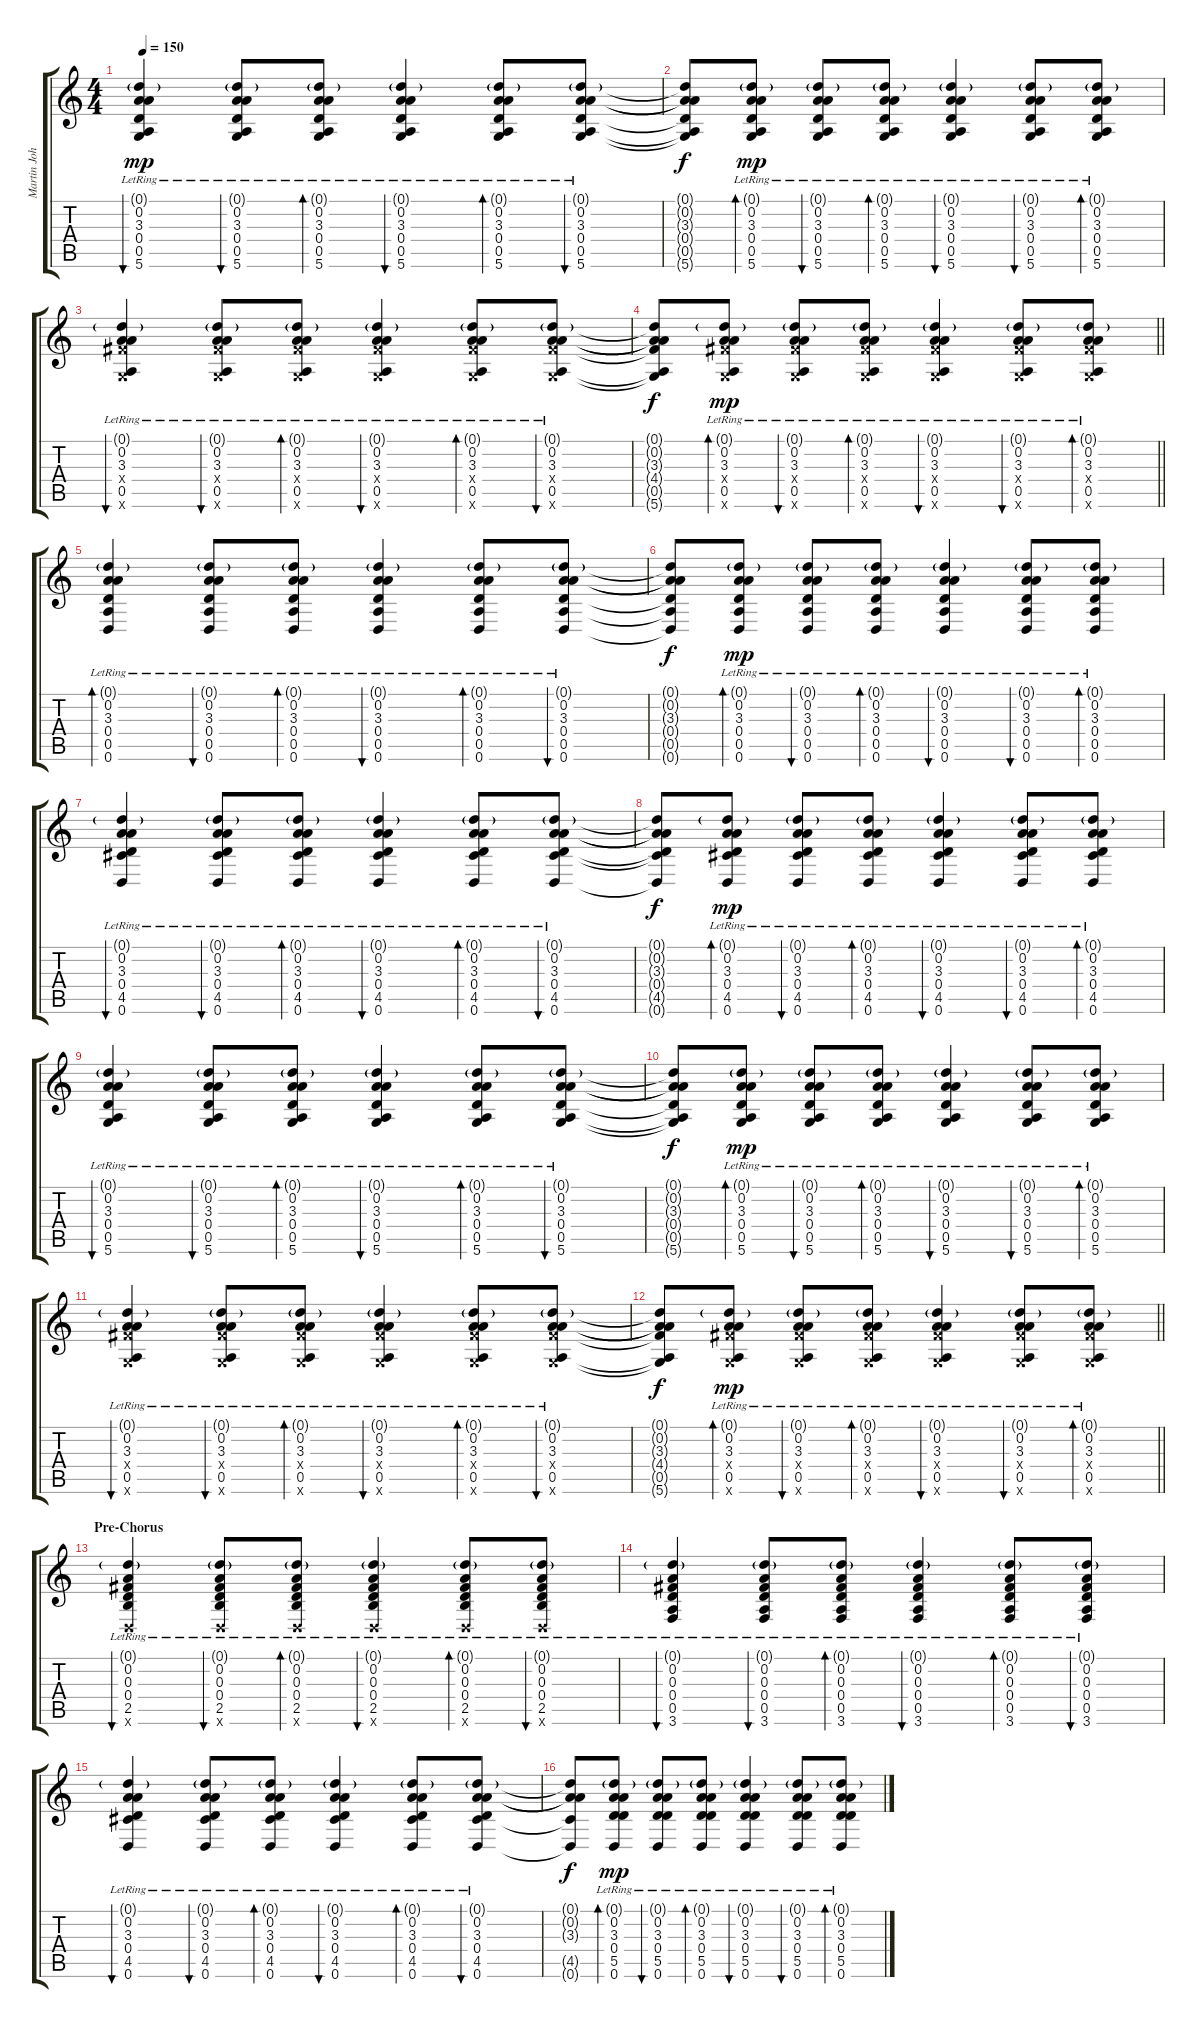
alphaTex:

\track ("Martin Johnson (Rhythm Guitar)" "Martin Joh") {instrument acousticguitarsteel}
\staff {score tabs}
\tuning (D4 A3 Gb3 D3 A2 D2) {hide}
\ts (4 4)
\tempo 150
\clef g2
\ks c
(0.1{g lr} 0.2{lr} 3.3{lr} 0.4{lr} 0.5{lr} 5.6{lr}).4{bu 240 dy mp} (0.1{g lr} 0.2{lr} 3.3{lr} 0.4{lr} 0.5{lr} 5.6{lr}).8{bu 60} (0.1{g lr} 0.2{lr} 3.3{lr} 0.4{lr} 0.5{lr} 5.6{lr}).8{bd 60} (0.1{g lr} 0.2{lr} 3.3{lr} 0.4{lr} 0.5{lr} 5.6{lr}).4{bu 60} (0.1{g lr} 0.2{lr} 3.3{lr} 0.4{lr} 0.5{lr} 5.6{lr}).8{bd 60} (0.1{g lr} 0.2{lr} 3.3{lr} 0.4{lr} 0.5{lr} 5.6{lr}).8{bu 60} |
(0.1{t} 0.2{t} 3.3{t} 0.4{t} 0.5{t} 5.6{t}).8{dy f} (0.1{g lr} 0.2{lr} 3.3{lr} 0.4{lr} 0.5{lr} 5.6{lr}).8{bd 60 dy mp} (0.1{g lr} 0.2{lr} 3.3{lr} 0.4{lr} 0.5{lr} 5.6{lr}).8{bu 60} (0.1{g lr} 0.2{lr} 3.3{lr} 0.4{lr} 0.5{lr} 5.6{lr}).8{bd 60} (0.1{g lr} 0.2{lr} 3.3{lr} 0.4{lr} 0.5{lr} 5.6{lr}).4{bu 60} (0.1{g lr} 0.2{lr} 3.3{lr} 0.4{lr} 0.5{lr} 5.6{lr}).8{bu 60} (0.1{g lr} 0.2{lr} 3.3{lr} 0.4{lr} 0.5{lr} 5.6{lr}).8{bd 60} |
(0.1{g lr} 0.2{lr} 3.3{lr} 4.4{x} 0.5{lr} 5.6{x}).4{bu 240} (0.1{g lr} 0.2{lr} 3.3{lr} 4.4{x} 0.5{lr} 5.6{x}).8{bu 60} (0.1{g lr} 0.2{lr} 3.3{lr} 4.4{x} 0.5{lr} 5.6{x}).8{bd 60} (0.1{g lr} 0.2{lr} 3.3{lr} 4.4{x} 0.5{lr} 5.6{x}).4{bu 60} (0.1{g lr} 0.2{lr} 3.3{lr} 4.4{x} 0.5{lr} 5.6{x}).8{bd 60} (0.1{g lr} 0.2{lr} 3.3{lr} 4.4{x} 0.5{lr} 5.6{x}).8{bu 60} |
\barLineRight lightlight
(0.1{t} 0.2{t} 3.3{t} 4.4{t} 0.5{t} 5.6{t}).8{dy f} (0.1{g lr} 0.2{lr} 3.3{lr} 4.4{x} 0.5{lr} 5.6{x}).8{bd 60 dy mp} (0.1{g lr} 0.2{lr} 3.3{lr} 4.4{x} 0.5{lr} 5.6{x}).8{bu 60} (0.1{g lr} 0.2{lr} 3.3{lr} 4.4{x} 0.5{lr} 5.6{x}).8{bd 60} (0.1{g lr} 0.2{lr} 3.3{lr} 4.4{x} 0.5{lr} 5.6{x}).4{bu 60} (0.1{g lr} 0.2{lr} 3.3{lr} 4.4{x} 0.5{lr} 5.6{x}).8{bu 60} (0.1{g lr} 0.2{lr} 3.3{lr} 4.4{x} 0.5{lr} 5.6{x}).8{bd 60} |
(0.1{g lr} 0.2{lr} 3.3{lr} 0.4{lr} 0.5{lr} 0.6{lr}).4{bd 240} (0.1{g lr} 0.2{lr} 3.3{lr} 0.4{lr} 0.5{lr} 0.6{lr}).8{bu 60} (0.1{g lr} 0.2{lr} 3.3{lr} 0.4{lr} 0.5{lr} 0.6{lr}).8{bd 60} (0.1{g lr} 0.2{lr} 3.3{lr} 0.4{lr} 0.5{lr} 0.6{lr}).4{bu 60} (0.1{g lr} 0.2{lr} 3.3{lr} 0.4{lr} 0.5{lr} 0.6{lr}).8{bd 60} (0.1{g lr} 0.2{lr} 3.3{lr} 0.4{lr} 0.5{lr} 0.6{lr}).8{bu 60} |
(0.1{t} 0.2{t} 3.3{t} 0.4{t} 0.5{t} 0.6{t}).8{dy f} (0.1{g lr} 0.2{lr} 3.3{lr} 0.4{lr} 0.5{lr} 0.6{lr}).8{bd 60 dy mp} (0.1{g lr} 0.2{lr} 3.3{lr} 0.4{lr} 0.5{lr} 0.6{lr}).8{bu 60} (0.1{g lr} 0.2{lr} 3.3{lr} 0.4{lr} 0.5{lr} 0.6{lr}).8{bd 60} (0.1{g lr} 0.2{lr} 3.3{lr} 0.4{lr} 0.5{lr} 0.6{lr}).4{bu 60} (0.1{g lr} 0.2{lr} 3.3{lr} 0.4{lr} 0.5{lr} 0.6{lr}).8{bu 60} (0.1{g lr} 0.2{lr} 3.3{lr} 0.4{lr} 0.5{lr} 0.6{lr}).8{bd 60} |
(0.1{g lr} 0.2{lr} 3.3{lr} 0.4{lr} 4.5{lr} 0.6{lr}).4{bu 240} (0.1{g lr} 0.2{lr} 3.3{lr} 0.4{lr} 4.5{lr} 0.6{lr}).8{bu 60} (0.1{g lr} 0.2{lr} 3.3{lr} 0.4{lr} 4.5{lr} 0.6{lr}).8{bd 60} (0.1{g lr} 0.2{lr} 3.3{lr} 0.4{lr} 4.5{lr} 0.6{lr}).4{bu 60} (0.1{g lr} 0.2{lr} 3.3{lr} 0.4{lr} 4.5{lr} 0.6{lr}).8{bd 60} (0.1{g lr} 0.2{lr} 3.3{lr} 0.4{lr} 4.5{lr} 0.6{lr}).8{bu 60} |
(0.1{t} 0.2{t} 3.3{t} 0.4{t} 4.5{t} 0.6{t}).8{dy f} (0.1{g lr} 0.2{lr} 3.3{lr} 0.4{lr} 4.5{lr} 0.6{lr}).8{bd 60 dy mp} (0.1{g lr} 0.2{lr} 3.3{lr} 0.4{lr} 4.5{lr} 0.6{lr}).8{bu 60} (0.1{g lr} 0.2{lr} 3.3{lr} 0.4{lr} 4.5{lr} 0.6{lr}).8{bd 60} (0.1{g lr} 0.2{lr} 3.3{lr} 0.4{lr} 4.5{lr} 0.6{lr}).4{bu 60} (0.1{g lr} 0.2{lr} 3.3{lr} 0.4{lr} 4.5{lr} 0.6{lr}).8{bu 60} (0.1{g lr} 0.2{lr} 3.3{lr} 0.4{lr} 4.5{lr} 0.6{lr}).8{bd 60} |
(0.1{g lr} 0.2{lr} 3.3{lr} 0.4{lr} 0.5{lr} 5.6{lr}).4{bu 240} (0.1{g lr} 0.2{lr} 3.3{lr} 0.4{lr} 0.5{lr} 5.6{lr}).8{bu 60} (0.1{g lr} 0.2{lr} 3.3{lr} 0.4{lr} 0.5{lr} 5.6{lr}).8{bd 60} (0.1{g lr} 0.2{lr} 3.3{lr} 0.4{lr} 0.5{lr} 5.6{lr}).4{bu 60} (0.1{g lr} 0.2{lr} 3.3{lr} 0.4{lr} 0.5{lr} 5.6{lr}).8{bd 60} (0.1{g lr} 0.2{lr} 3.3{lr} 0.4{lr} 0.5{lr} 5.6{lr}).8{bu 60} |
(0.1{t} 0.2{t} 3.3{t} 0.4{t} 0.5{t} 5.6{t}).8{dy f} (0.1{g lr} 0.2{lr} 3.3{lr} 0.4{lr} 0.5{lr} 5.6{lr}).8{bd 60 dy mp} (0.1{g lr} 0.2{lr} 3.3{lr} 0.4{lr} 0.5{lr} 5.6{lr}).8{bu 60} (0.1{g lr} 0.2{lr} 3.3{lr} 0.4{lr} 0.5{lr} 5.6{lr}).8{bd 60} (0.1{g lr} 0.2{lr} 3.3{lr} 0.4{lr} 0.5{lr} 5.6{lr}).4{bu 60} (0.1{g lr} 0.2{lr} 3.3{lr} 0.4{lr} 0.5{lr} 5.6{lr}).8{bu 60} (0.1{g lr} 0.2{lr} 3.3{lr} 0.4{lr} 0.5{lr} 5.6{lr}).8{bd 60} |
(0.1{g lr} 0.2{lr} 3.3{lr} 4.4{x} 0.5{lr} 5.6{x}).4{bu 240} (0.1{g lr} 0.2{lr} 3.3{lr} 4.4{x} 0.5{lr} 5.6{x}).8{bu 60} (0.1{g lr} 0.2{lr} 3.3{lr} 4.4{x} 0.5{lr} 5.6{x}).8{bd 60} (0.1{g lr} 0.2{lr} 3.3{lr} 4.4{x} 0.5{lr} 5.6{x}).4{bu 60} (0.1{g lr} 0.2{lr} 3.3{lr} 4.4{x} 0.5{lr} 5.6{x}).8{bd 60} (0.1{g lr} 0.2{lr} 3.3{lr} 4.4{x} 0.5{lr} 5.6{x}).8{bu 60} |
\barLineRight lightlight
(0.1{t} 0.2{t} 3.3{t} 4.4{t} 0.5{t} 5.6{t}).8{dy f} (0.1{g lr} 0.2{lr} 3.3{lr} 4.4{x} 0.5{lr} 5.6{x}).8{bd 60 dy mp} (0.1{g lr} 0.2{lr} 3.3{lr} 4.4{x} 0.5{lr} 5.6{x}).8{bu 60} (0.1{g lr} 0.2{lr} 3.3{lr} 4.4{x} 0.5{lr} 5.6{x}).8{bd 60} (0.1{g lr} 0.2{lr} 3.3{lr} 4.4{x} 0.5{lr} 5.6{x}).4{bu 60} (0.1{g lr} 0.2{lr} 3.3{lr} 4.4{x} 0.5{lr} 5.6{x}).8{bu 60} (0.1{g lr} 0.2{lr} 3.3{lr} 4.4{x} 0.5{lr} 5.6{x}).8{bd 60} |
\section ("" "Pre-Chorus")
(0.1{g lr} 0.2{lr} 0.3{lr} 0.4{lr} 2.5{lr} 0.6{x}).4{bu 240} (0.1{g lr} 0.2{lr} 0.3{lr} 0.4{lr} 2.5{lr} 0.6{x}).8{bu 60} (0.1{g lr} 0.2{lr} 0.3{lr} 0.4{lr} 2.5{lr} 0.6{x}).8{bd 60} (0.1{g lr} 0.2{lr} 0.3{lr} 0.4{lr} 2.5{lr} 0.6{x}).4{bu 60} (0.1{g lr} 0.2{lr} 0.3{lr} 0.4{lr} 2.5{lr} 0.6{x}).8{bd 60} (0.1{g lr} 0.2{lr} 0.3{lr} 0.4{lr} 2.5{lr} 0.6{x}).8{bu 60} |
(0.1{g lr} 0.2{lr} 0.3{lr} 0.4{lr} 0.5{lr} 3.6{lr}).4{bu 240} (0.1{g lr} 0.2{lr} 0.3{lr} 0.4{lr} 0.5{lr} 3.6{lr}).8{bu 60} (0.1{g lr} 0.2{lr} 0.3{lr} 0.4{lr} 0.5{lr} 3.6{lr}).8{bd 60} (0.1{g lr} 0.2{lr} 0.3{lr} 0.4{lr} 0.5{lr} 3.6{lr}).4{bu 60} (0.1{g lr} 0.2{lr} 0.3{lr} 0.4{lr} 0.5{lr} 3.6{lr}).8{bd 60} (0.1{g lr} 0.2{lr} 0.3{lr} 0.4{lr} 0.5{lr} 3.6{lr}).8{bu 60} |
(0.1{g lr} 0.2{lr} 3.3{lr} 0.4{lr} 4.5{lr} 0.6{lr}).4{bu 240} (0.1{g lr} 0.2{lr} 3.3{lr} 0.4{lr} 4.5{lr} 0.6{lr}).8{bu 60} (0.1{g lr} 0.2{lr} 3.3{lr} 0.4{lr} 4.5{lr} 0.6{lr}).8{bd 60} (0.1{g lr} 0.2{lr} 3.3{lr} 0.4{lr} 4.5{lr} 0.6{lr}).4{bu 60} (0.1{g lr} 0.2{lr} 3.3{lr} 0.4{lr} 4.5{lr} 0.6{lr}).8{bd 60} (0.1{g lr} 0.2{lr} 3.3{lr} 0.4{lr} 4.5{lr} 0.6{lr}).8{bu 60} |
(0.1{t} 0.2{t} 3.3{t} 4.5{t} 0.6{t}).8{dy f} (0.1{g lr} 0.2{lr} 3.3{lr} 0.4{lr} 5.5{lr} 0.6{lr}).8{bd 60 dy mp} (0.1{g lr} 0.2{lr} 3.3{lr} 0.4{lr} 5.5{lr} 0.6{lr}).8{bu 60} (0.1{g lr} 0.2{lr} 3.3{lr} 0.4{lr} 5.5{lr} 0.6{lr}).8{bd 60} (0.1{g lr} 0.2{lr} 3.3{lr} 0.4{lr} 5.5{lr} 0.6{lr}).4{bu 60} (0.1{g lr} 0.2{lr} 3.3{lr} 0.4{lr} 5.5{lr} 0.6{lr}).8{bu 60} (0.1{g lr} 0.2{lr} 3.3{lr} 0.4{lr} 5.5{lr} 0.6{lr}).8{bd 60}
